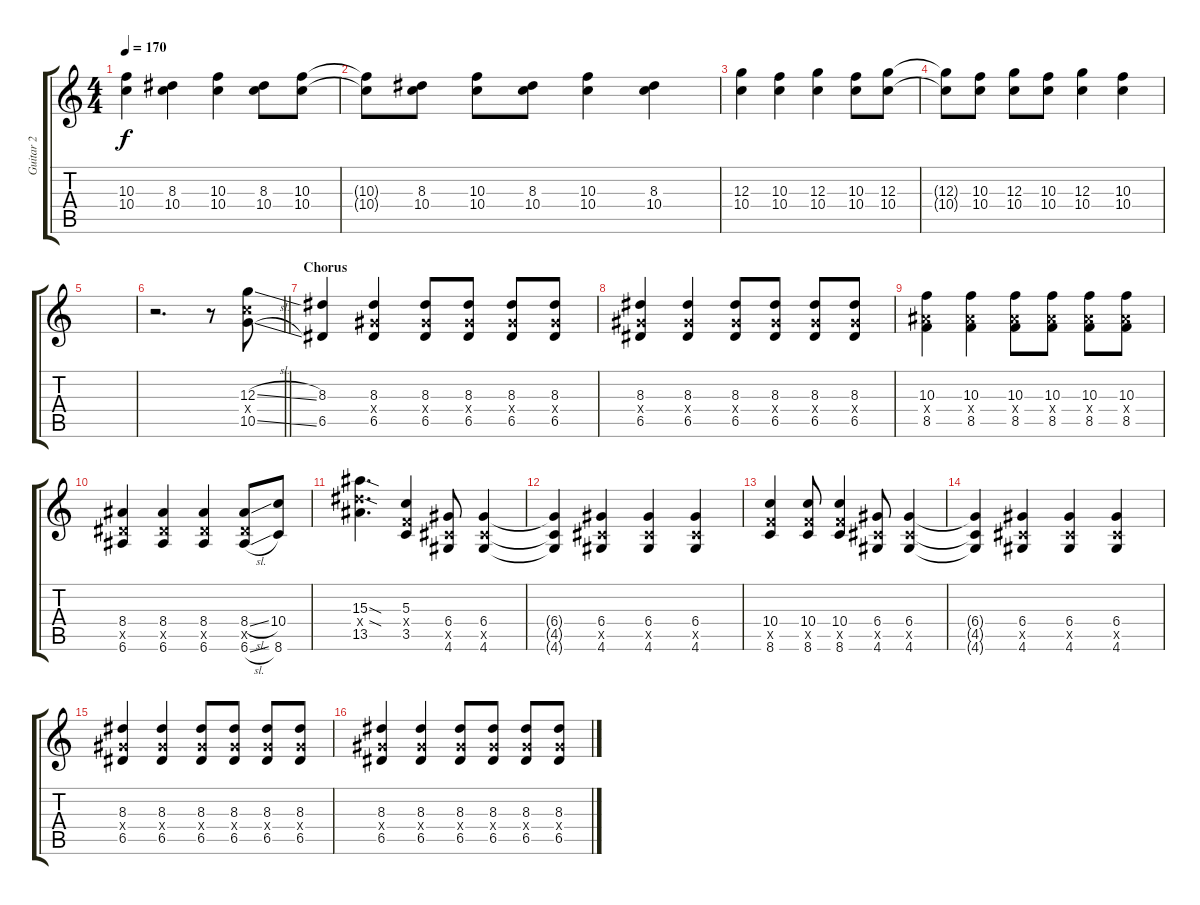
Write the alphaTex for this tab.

\track ("Guitar 2" "Guitar 2") {instrument overdrivenguitar}
\staff {score tabs}
\tuning (E4 B3 G3 D3 A2 E2) {hide}
\ts (4 4)
\tempo 170
\clef g2
\ks c
(10.3 10.4).4{dy f} (8.3 10.4).4 (10.3 10.4).4 (8.3 10.4).8 (10.3 10.4).8 |
(10.3{t} 10.4{t}).8 (8.3 10.4).8 (10.3 10.4).8 (8.3 10.4).8 (10.3 10.4).4 (8.3 10.4).4 |
(12.3 10.4).4 (10.3 10.4).4 (12.3 10.4).4 (10.3 10.4).8 (12.3 10.4).8 |
(12.3{t} 10.4{t}).8 (10.3 10.4).8 (12.3 10.4).8 (10.3 10.4).8 (12.3 10.4).4 (10.3 10.4).4 |
|
\barLineRight lightlight
r.2{d} r.8 (12.3{sl} 10.4{x} 10.5{sl}).8 |
\section ("" "Chorus")
(8.3 6.5).4 (8.3 6.4{x} 6.5).4 (8.3 6.4{x} 6.5).8 (8.3 6.4{x} 6.5).8 (8.3 6.4{x} 6.5).8 (8.3 6.4{x} 6.5).8 |
(8.3 6.4{x} 6.5).4 (8.3 6.4{x} 6.5).4 (8.3 6.4{x} 6.5).8 (8.3 6.4{x} 6.5).8 (8.3 6.4{x} 6.5).8 (8.3 6.4{x} 6.5).8 |
(10.3 8.4{x} 8.5).4 (10.3 8.4{x} 8.5).4 (10.3 8.4{x} 8.5).8 (10.3 8.4{x} 8.5).8 (10.3 8.4{x} 8.5).8 (10.3 8.4{x} 8.5).8 |
(8.4 6.5{x} 6.6).4 (8.4 6.5{x} 6.6).4 (8.4 6.5{x} 6.6).4 (8.4{sl} 6.5{x} 6.6{sl}).8 (10.4 8.6).8 |
(15.3{sod} 13.4{sod x} 13.5).4{d} (5.3 3.4{x} 3.5).4 (6.4 4.5{x} 4.6).8 (6.4 4.5{x} 4.6).4 |
(6.4{t} 4.5{t} 4.6{t}).4 (6.4 4.5{x} 4.6).4 (6.4 4.5{x} 4.6).4 (6.4 4.5{x} 4.6).4 |
(10.4 8.5{x} 8.6).4 (10.4 8.5{x} 8.6).8 (10.4 8.5{x} 8.6).4 (6.4 4.5{x} 4.6).8 (6.4 4.5{x} 4.6).4 |
(6.4{t} 4.5{t} 4.6{t}).4 (6.4 4.5{x} 4.6).4 (6.4 4.5{x} 4.6).4 (6.4 4.5{x} 4.6).4 |
(8.3 6.4{x} 6.5).4 (8.3 6.4{x} 6.5).4 (8.3 6.4{x} 6.5).8 (8.3 6.4{x} 6.5).8 (8.3 6.4{x} 6.5).8 (8.3 6.4{x} 6.5).8 |
(8.3 6.4{x} 6.5).4 (8.3 6.4{x} 6.5).4 (8.3 6.4{x} 6.5).8 (8.3 6.4{x} 6.5).8 (8.3 6.4{x} 6.5).8 (8.3 6.4{x} 6.5).8
